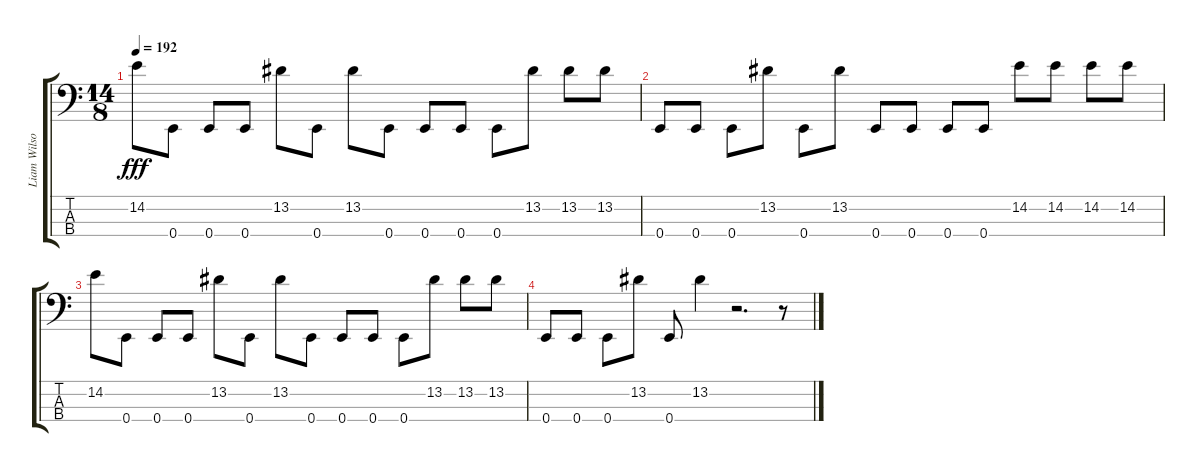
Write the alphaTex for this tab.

\track ("Liam Wilson" "Liam Wilso") {instrument electricbassfinger}
\staff {score tabs}
\tuning (G2 D2 A1 E1) {hide}
\ts (14 8)
\tempo 192
\clef f4
\ks c
14.2.8{dy fff} 0.4.8 0.4.8 0.4.8 13.2.8 0.4.8 13.2.8 0.4.8 0.4.8 0.4.8 0.4.8 13.2.8 13.2.8 13.2.8 |
0.4.8 0.4.8 0.4.8 13.2.8 0.4.8 13.2.8 0.4.8 0.4.8 0.4.8 0.4.8 14.2.8 14.2.8 14.2.8 14.2.8 |
14.2.8 0.4.8 0.4.8 0.4.8 13.2.8 0.4.8 13.2.8 0.4.8 0.4.8 0.4.8 0.4.8 13.2.8 13.2.8 13.2.8 |
0.4.8 0.4.8 0.4.8 13.2.8 0.4.8 13.2.4 r.2{d} r.8
